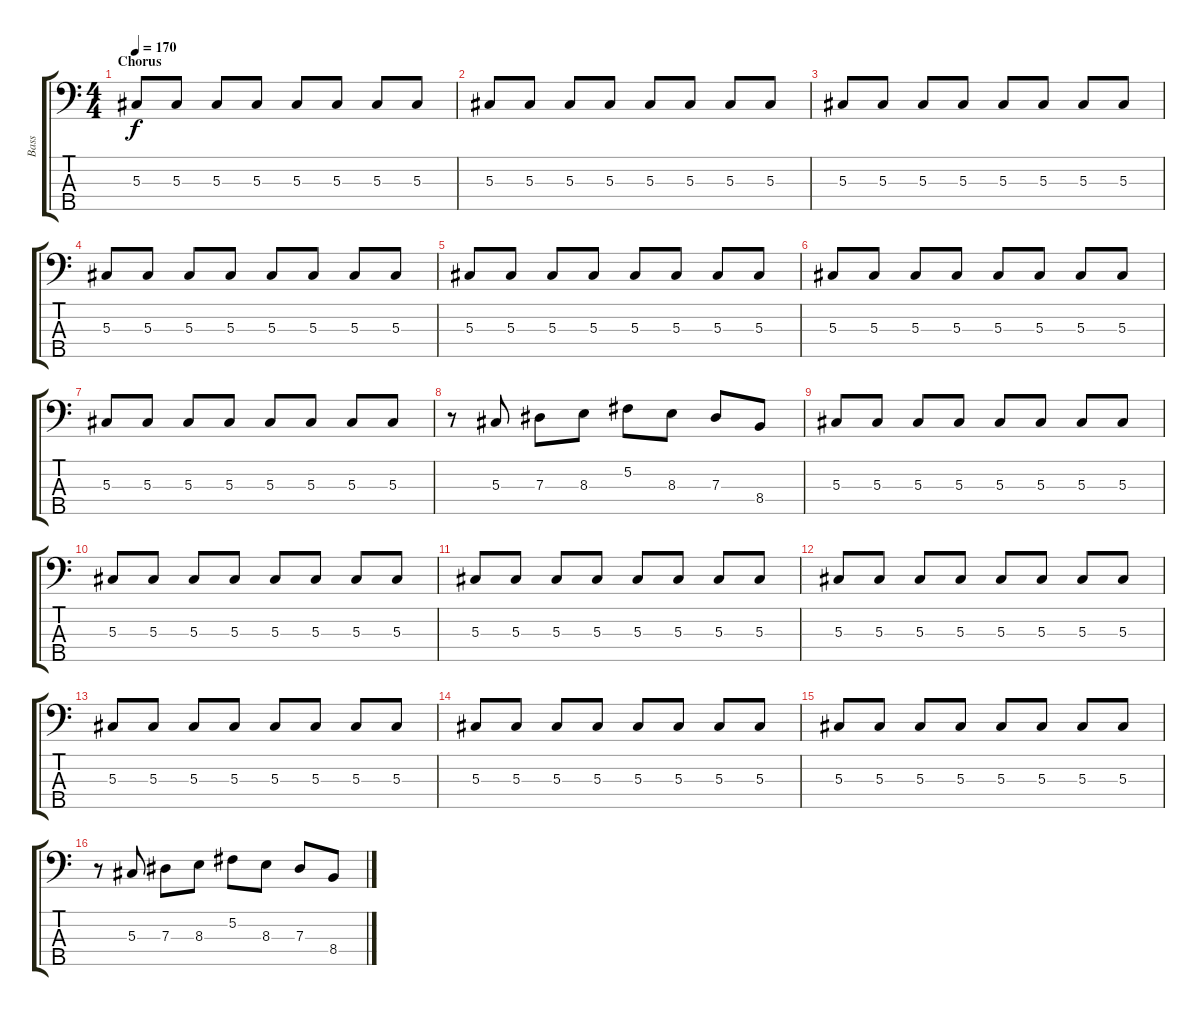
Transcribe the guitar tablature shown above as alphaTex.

\track ("Bass" "Bass") {instrument electricbassfinger}
\staff {score tabs}
\tuning (Gb2 Db2 Ab1 Eb1 Bb0) {hide}
\ts (4 4)
\section ("" "Chorus")
\tempo 170
\clef f4
\ks c
5.3.8{dy f} 5.3.8 5.3.8 5.3.8 5.3.8 5.3.8 5.3.8 5.3.8 |
5.3.8 5.3.8 5.3.8 5.3.8 5.3.8 5.3.8 5.3.8 5.3.8 |
5.3.8 5.3.8 5.3.8 5.3.8 5.3.8 5.3.8 5.3.8 5.3.8 |
5.3.8 5.3.8 5.3.8 5.3.8 5.3.8 5.3.8 5.3.8 5.3.8 |
5.3.8 5.3.8 5.3.8 5.3.8 5.3.8 5.3.8 5.3.8 5.3.8 |
5.3.8 5.3.8 5.3.8 5.3.8 5.3.8 5.3.8 5.3.8 5.3.8 |
5.3.8 5.3.8 5.3.8 5.3.8 5.3.8 5.3.8 5.3.8 5.3.8 |
r.8 5.3.8 7.3.8 8.3.8 5.2.8 8.3.8 7.3.8 8.4.8 |
5.3.8 5.3.8 5.3.8 5.3.8 5.3.8 5.3.8 5.3.8 5.3.8 |
5.3.8 5.3.8 5.3.8 5.3.8 5.3.8 5.3.8 5.3.8 5.3.8 |
5.3.8 5.3.8 5.3.8 5.3.8 5.3.8 5.3.8 5.3.8 5.3.8 |
5.3.8 5.3.8 5.3.8 5.3.8 5.3.8 5.3.8 5.3.8 5.3.8 |
5.3.8 5.3.8 5.3.8 5.3.8 5.3.8 5.3.8 5.3.8 5.3.8 |
5.3.8 5.3.8 5.3.8 5.3.8 5.3.8 5.3.8 5.3.8 5.3.8 |
5.3.8 5.3.8 5.3.8 5.3.8 5.3.8 5.3.8 5.3.8 5.3.8 |
r.8 5.3.8 7.3.8 8.3.8 5.2.8 8.3.8 7.3.8 8.4.8
